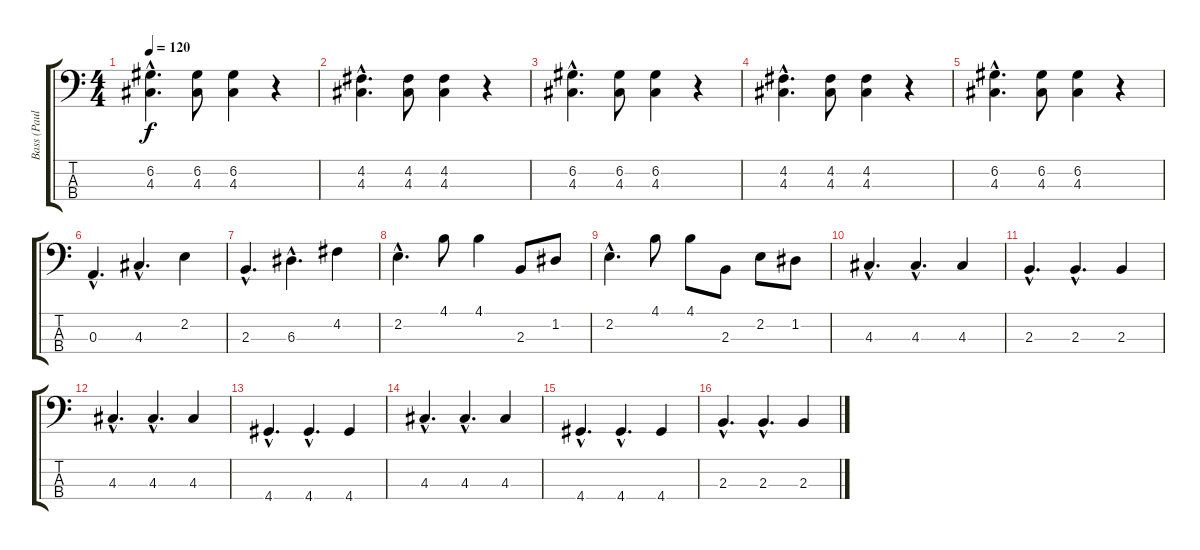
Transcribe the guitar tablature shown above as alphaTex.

\track ("Bass (Paul)" "Bass (Paul") {instrument acousticbass}
\staff {score tabs}
\tuning (G2 D2 A1 E1) {hide}
\ts (4 4)
\tempo 120
\clef f4
\ks c
(6.2{hac} 4.3{hac}).4{d dy f} (6.2 4.3).8 (6.2 4.3).4 r.4 |
(4.2{hac} 4.3{hac}).4{d} (4.2 4.3).8 (4.2 4.3).4 r.4 |
(6.2{hac} 4.3{hac}).4{d} (6.2 4.3).8 (6.2 4.3).4 r.4 |
(4.2{hac} 4.3{hac}).4{d} (4.2 4.3).8 (4.2 4.3).4 r.4 |
(6.2{hac} 4.3{hac}).4{d} (6.2 4.3).8 (6.2 4.3).4 r.4 |
0.3{hac}.4{d} 4.3{hac}.4{d} 2.2.4 |
2.3{hac}.4{d} 6.3{hac}.4{d} 4.2.4 |
2.2{hac}.4{d} 4.1.8 4.1.4 2.3.8 1.2.8 |
2.2{hac}.4{d} 4.1.8 4.1.8 2.3.8 2.2.8 1.2.8 |
4.3{hac}.4{d} 4.3{hac}.4{d} 4.3.4 |
2.3{hac}.4{d} 2.3{hac}.4{d} 2.3.4 |
4.3{hac}.4{d} 4.3{hac}.4{d} 4.3.4 |
4.4{hac}.4{d} 4.4{hac}.4{d} 4.4.4 |
4.3{hac}.4{d} 4.3{hac}.4{d} 4.3.4 |
4.4{hac}.4{d} 4.4{hac}.4{d} 4.4.4 |
2.3{hac}.4{d} 2.3{hac}.4{d} 2.3.4
